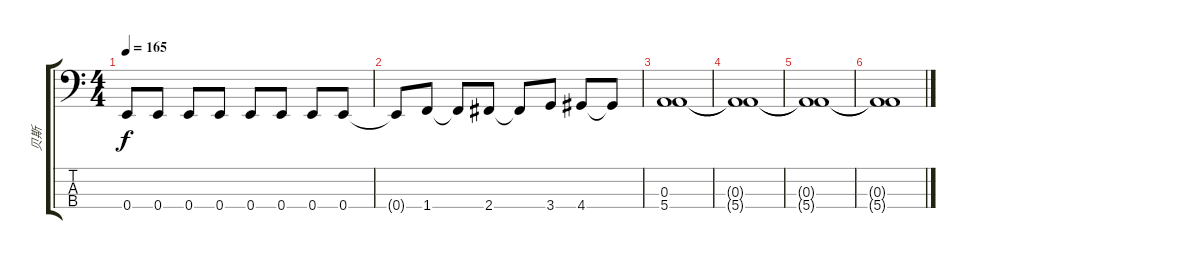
\track ("贝斯" "贝斯") {instrument electricbassfinger}
\staff {score tabs}
\tuning (G2 D2 A1 E1) {hide}
\ts (4 4)
\tempo 165
\clef f4
\ks c
0.4{t}.8{dy f} 0.4.8 0.4.8 0.4.8 0.4.8 0.4.8 0.4.8 0.4.8 |
0.4{t}.8 1.4.8 1.4{t}.8 2.4.8 2.4{t}.8 3.4.8 4.4.8 4.4{t}.8 |
(0.3 5.4).1 |
(0.3{t} 5.4{t}).1 |
(0.3{t} 5.4{t}).1 |
(0.3{t} 5.4{t}).1
